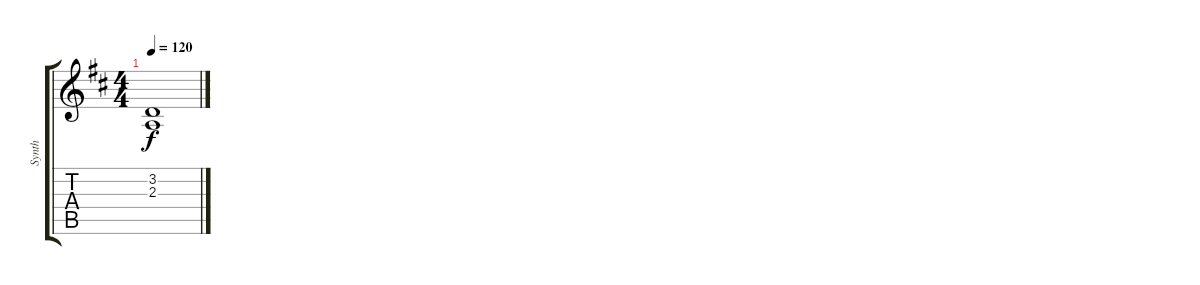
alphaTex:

\track ("Synth" "Synth") {instrument pad4choir}
\staff {score tabs}
\tuning (E4 B3 G3 D3 A2 E2) {hide}
\ts (4 4)
\tempo 120
\clef g2
\ks bminor
(3.2{t} 2.3{t}).1{dy f}
